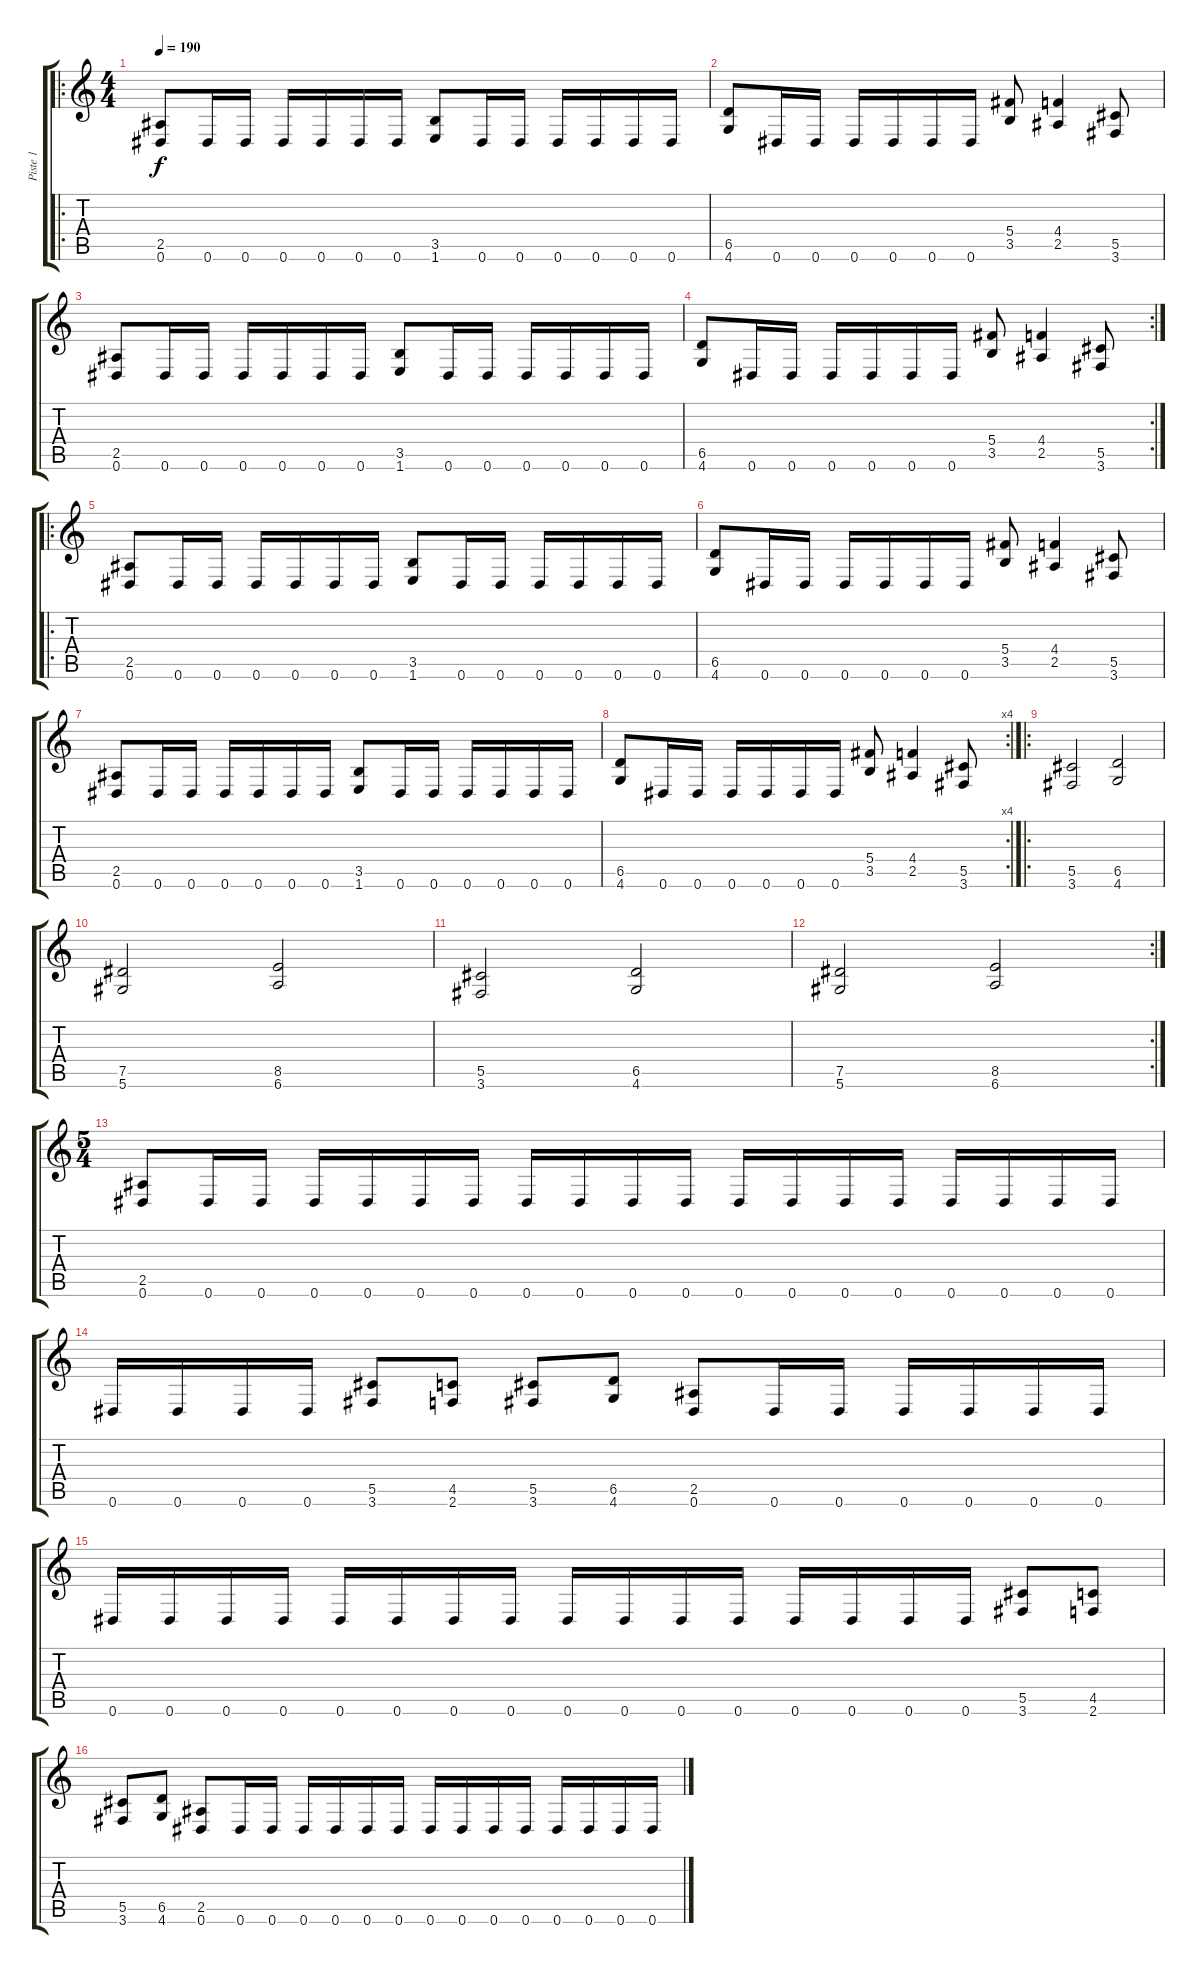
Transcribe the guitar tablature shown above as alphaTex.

\track ("Piste 1" "Piste 1") {instrument overdrivenguitar}
\staff {score tabs}
\tuning (Eb4 Bb3 Gb3 Db3 Ab2 Eb2) {hide}
\ro
\ts (4 4)
\tempo 190
\clef g2
\ks c
(2.5 0.6).8{dy f instrument overdrivenguitar} 0.6.16 0.6.16 0.6.16 0.6.16 0.6.16 0.6.16 (3.5 1.6).8 0.6.16 0.6.16 0.6.16 0.6.16 0.6.16 0.6.16 |
(6.5 4.6).8 0.6.16 0.6.16 0.6.16 0.6.16 0.6.16 0.6.16 (5.4 3.5).8 (4.4 2.5).4 (5.5 3.6).8 |
(2.5 0.6).8 0.6.16 0.6.16 0.6.16 0.6.16 0.6.16 0.6.16 (3.5 1.6).8 0.6.16 0.6.16 0.6.16 0.6.16 0.6.16 0.6.16 |
\rc 2
(6.5 4.6).8 0.6.16 0.6.16 0.6.16 0.6.16 0.6.16 0.6.16 (5.4 3.5).8 (4.4 2.5).4 (5.5 3.6).8 |
\ro
(2.5 0.6).8 0.6.16 0.6.16 0.6.16 0.6.16 0.6.16 0.6.16 (3.5 1.6).8 0.6.16 0.6.16 0.6.16 0.6.16 0.6.16 0.6.16 |
(6.5 4.6).8 0.6.16 0.6.16 0.6.16 0.6.16 0.6.16 0.6.16 (5.4 3.5).8 (4.4 2.5).4 (5.5 3.6).8 |
(2.5 0.6).8 0.6.16 0.6.16 0.6.16 0.6.16 0.6.16 0.6.16 (3.5 1.6).8 0.6.16 0.6.16 0.6.16 0.6.16 0.6.16 0.6.16 |
\rc 4
(6.5 4.6).8 0.6.16 0.6.16 0.6.16 0.6.16 0.6.16 0.6.16 (5.4 3.5).8 (4.4 2.5).4 (5.5 3.6).8 |
\ro
(5.5 3.6).2 (6.5 4.6).2 |
(7.5 5.6).2 (8.5 6.6).2 |
(5.5 3.6).2 (6.5 4.6).2 |
\rc 2
(7.5 5.6).2 (8.5 6.6).2 |
\ts (5 4)
(2.5 0.6).8 0.6.16 0.6.16 0.6.16 0.6.16 0.6.16 0.6.16 0.6.16 0.6.16 0.6.16 0.6.16 0.6.16 0.6.16 0.6.16 0.6.16 0.6.16 0.6.16 0.6.16 0.6.16 |
0.6.16 0.6.16 0.6.16 0.6.16 (5.5 3.6).8 (4.5 2.6).8 (5.5 3.6).8 (6.5 4.6).8 (2.5 0.6).8 0.6.16 0.6.16 0.6.16 0.6.16 0.6.16 0.6.16 |
0.6.16 0.6.16 0.6.16 0.6.16 0.6.16 0.6.16 0.6.16 0.6.16 0.6.16 0.6.16 0.6.16 0.6.16 0.6.16 0.6.16 0.6.16 0.6.16 (5.5 3.6).8 (4.5 2.6).8 |
(5.5 3.6).8 (6.5 4.6).8 (2.5 0.6).8 0.6.16 0.6.16 0.6.16 0.6.16 0.6.16 0.6.16 0.6.16 0.6.16 0.6.16 0.6.16 0.6.16 0.6.16 0.6.16 0.6.16
